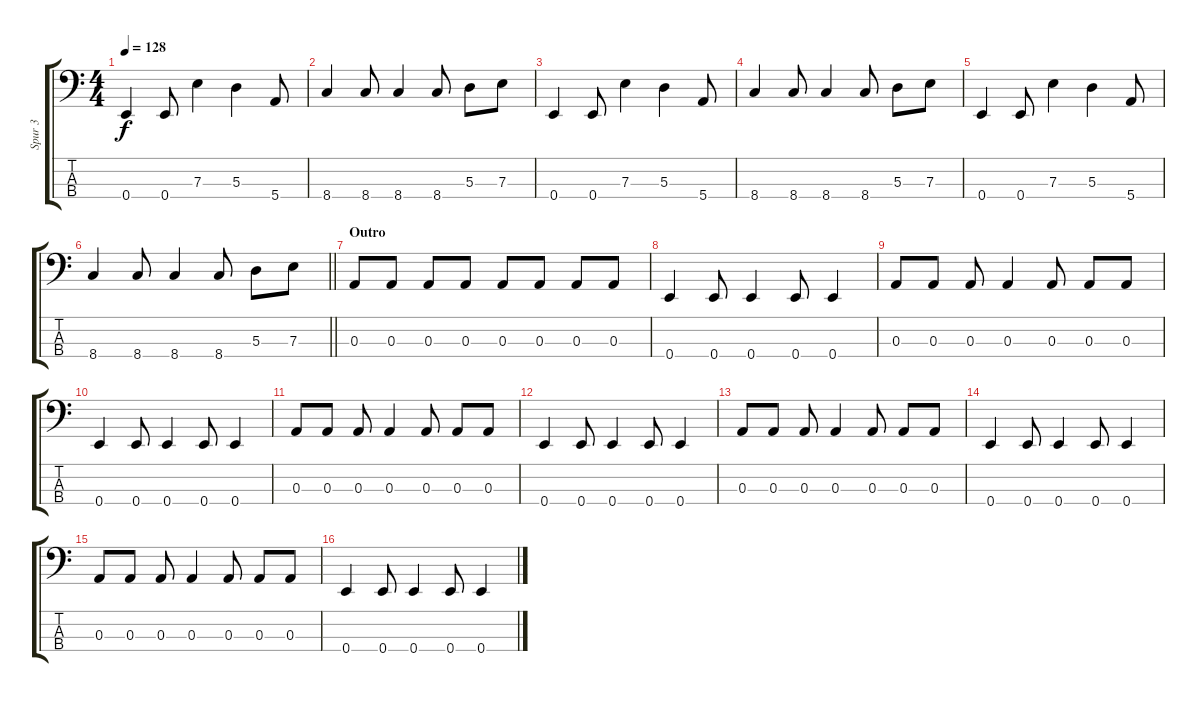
\track ("Spur 3" "Spur 3") {instrument electricbassfinger}
\staff {score tabs}
\tuning (G2 D2 A1 E1) {hide}
\ts (4 4)
\tempo 128
\clef f4
\ks c
0.4.4{dy f} 0.4.8 7.3.4 5.3.4 5.4.8 |
8.4.4 8.4.8 8.4.4 8.4.8 5.3.8 7.3.8 |
0.4.4 0.4.8 7.3.4 5.3.4 5.4.8 |
8.4.4 8.4.8 8.4.4 8.4.8 5.3.8 7.3.8 |
0.4.4 0.4.8 7.3.4 5.3.4 5.4.8 |
\barLineRight lightlight
8.4.4 8.4.8 8.4.4 8.4.8 5.3.8 7.3.8 |
\section ("" "Outro")
0.3.8 0.3.8 0.3.8 0.3.8 0.3.8 0.3.8 0.3.8 0.3.8 |
0.4.4 0.4.8 0.4.4 0.4.8 0.4.4 |
0.3.8 0.3.8 0.3.8 0.3.4 0.3.8 0.3.8 0.3.8 |
0.4.4 0.4.8 0.4.4 0.4.8 0.4.4 |
0.3.8 0.3.8 0.3.8 0.3.4 0.3.8 0.3.8 0.3.8 |
0.4.4 0.4.8 0.4.4 0.4.8 0.4.4 |
0.3.8 0.3.8 0.3.8 0.3.4 0.3.8 0.3.8 0.3.8 |
0.4.4 0.4.8 0.4.4 0.4.8 0.4.4 |
0.3.8 0.3.8 0.3.8 0.3.4 0.3.8 0.3.8 0.3.8 |
0.4.4 0.4.8 0.4.4 0.4.8 0.4.4
